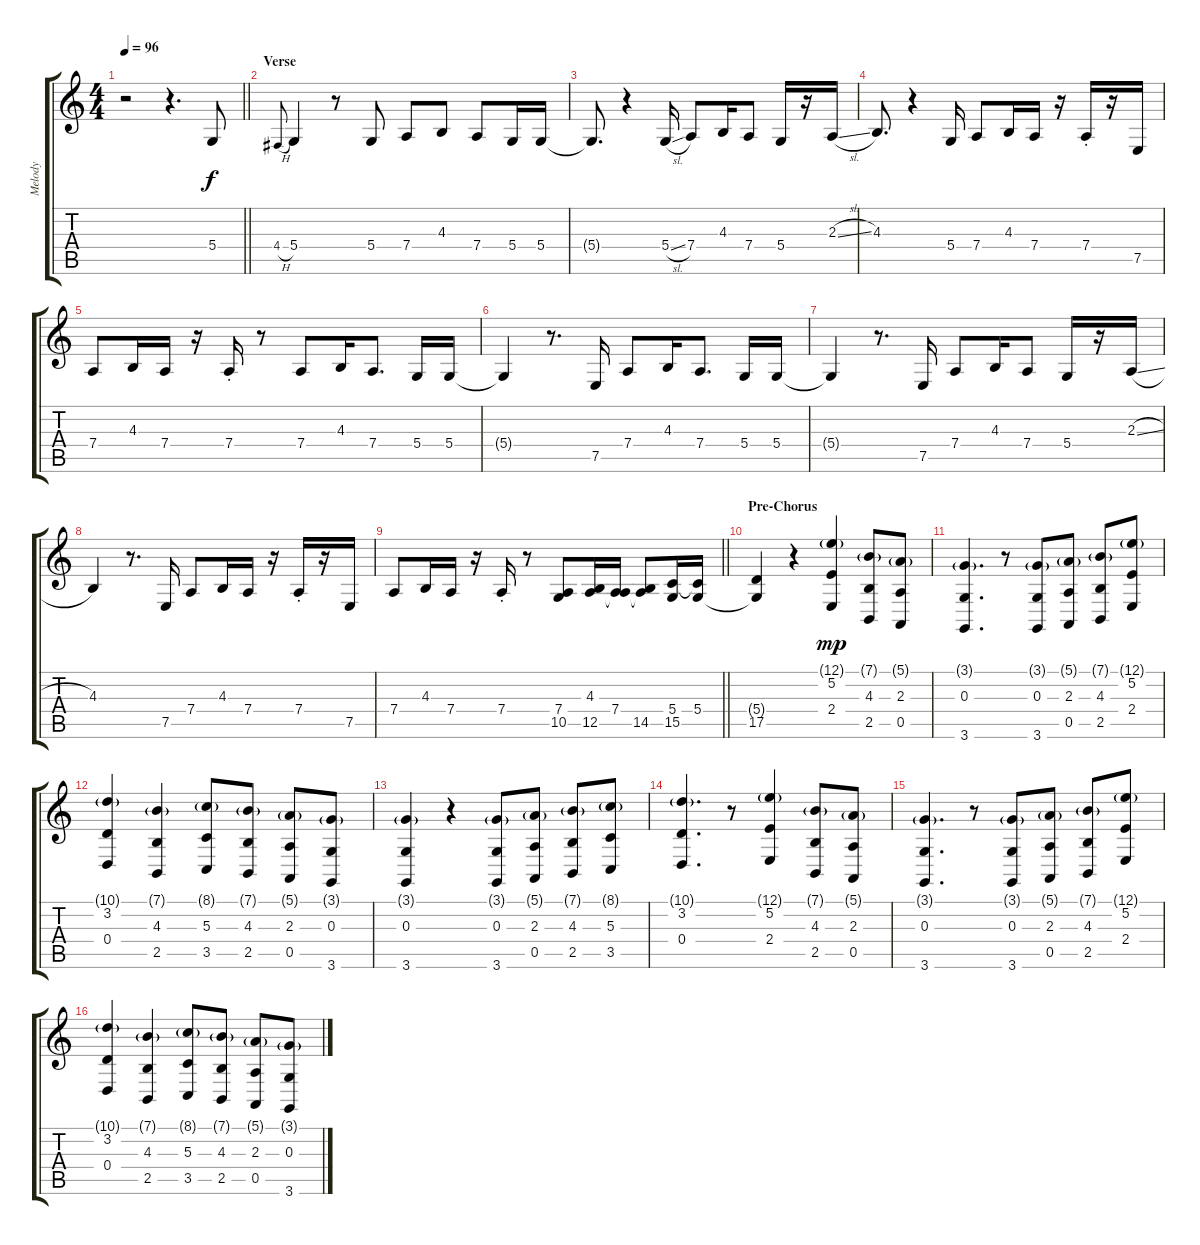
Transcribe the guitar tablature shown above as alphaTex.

\track ("Melody" "Melody") {instrument electricpiano1}
\staff {score tabs}
\tuning (E4 B3 G3 D3 A2 E2) {hide}
\ts (4 4)
\tempo 96
\clef g2
\barLineRight lightlight
\ks c
r.2{dy f} r.4{d} 5.4.8 |
\section ("" "Verse")
4.4{h}.8{gr onbeat} 5.4.4 r.8 5.4.8 7.4.8 4.3.8 7.4.8 5.4.16 5.4.16 |
5.4{t}.8{d} r.4 5.4{sl}.16 7.4.8 4.3.16 7.4.8 5.4.16 r.16 2.3{sl}.16 |
4.3.8{d} r.4 5.4.16 7.4.8 4.3.16 7.4.16 r.16 7.4{st}.16 r.16 7.5.16 |
7.4.8 4.3.16 7.4.16 r.16 7.4{st}.16 r.8 7.4.8 4.3.16 7.4.8{d} 5.4.16 5.4.16 |
5.4{t}.4 r.8{d} 7.5.16 7.4.8 4.3.16 7.4.8{d} 5.4.16 5.4.16 |
5.4{t}.4 r.8{d} 7.5.16 7.4.8 4.3.16 7.4.8 5.4.16 r.16 2.3{sl}.16 |
4.3.4 r.8{d} 7.5.16 7.4.8 4.3.16 7.4.16 r.16 7.4{st}.16 r.16 7.5.16 |
\barLineRight lightlight
7.4.8 4.3.16 7.4.16 r.16 7.4{st}.16 r.8 (7.4 10.5).8 (4.3 12.5).16 (7.4 12.5{t}).16 (7.4{t} 14.5).8 (5.4 15.5).16 (5.4 15.5{t}).16 |
\section ("" "Pre-Chorus")
(5.4{t} 17.5).4 r.4 (12.1{g} 5.2 2.4).4{dy mp} (7.1{g} 4.3 2.5).8 (5.1{g} 2.3 0.5).8 |
(3.1{g} 0.3 3.6).4{d} r.8 (3.1{g} 0.3 3.6).8 (5.1{g} 2.3 0.5).8 (7.1{g} 4.3 2.5).8 (12.1{g} 5.2 2.4).8 |
(10.1{g} 3.2 0.4).4 (7.1{g} 4.3 2.5).4 (8.1{g} 5.3 3.5).8 (7.1{g} 4.3 2.5).8 (5.1{g} 2.3 0.5).8 (3.1{g} 0.3 3.6).8 |
(3.1{g} 0.3 3.6).4 r.4 (3.1{g} 0.3 3.6).8 (5.1{g} 2.3 0.5).8 (7.1{g} 4.3 2.5).8 (8.1{g} 5.3 3.5).8 |
(10.1{g} 3.2 0.4).4{d} r.8 (12.1{g} 5.2 2.4).4 (7.1{g} 4.3 2.5).8 (5.1{g} 2.3 0.5).8 |
(3.1{g} 0.3 3.6).4{d} r.8 (3.1{g} 0.3 3.6).8 (5.1{g} 2.3 0.5).8 (7.1{g} 4.3 2.5).8 (12.1{g} 5.2 2.4).8 |
(10.1{g} 3.2 0.4).4 (7.1{g} 4.3 2.5).4 (8.1{g} 5.3 3.5).8 (7.1{g} 4.3 2.5).8 (5.1{g} 2.3 0.5).8 (3.1{g} 0.3 3.6).8
